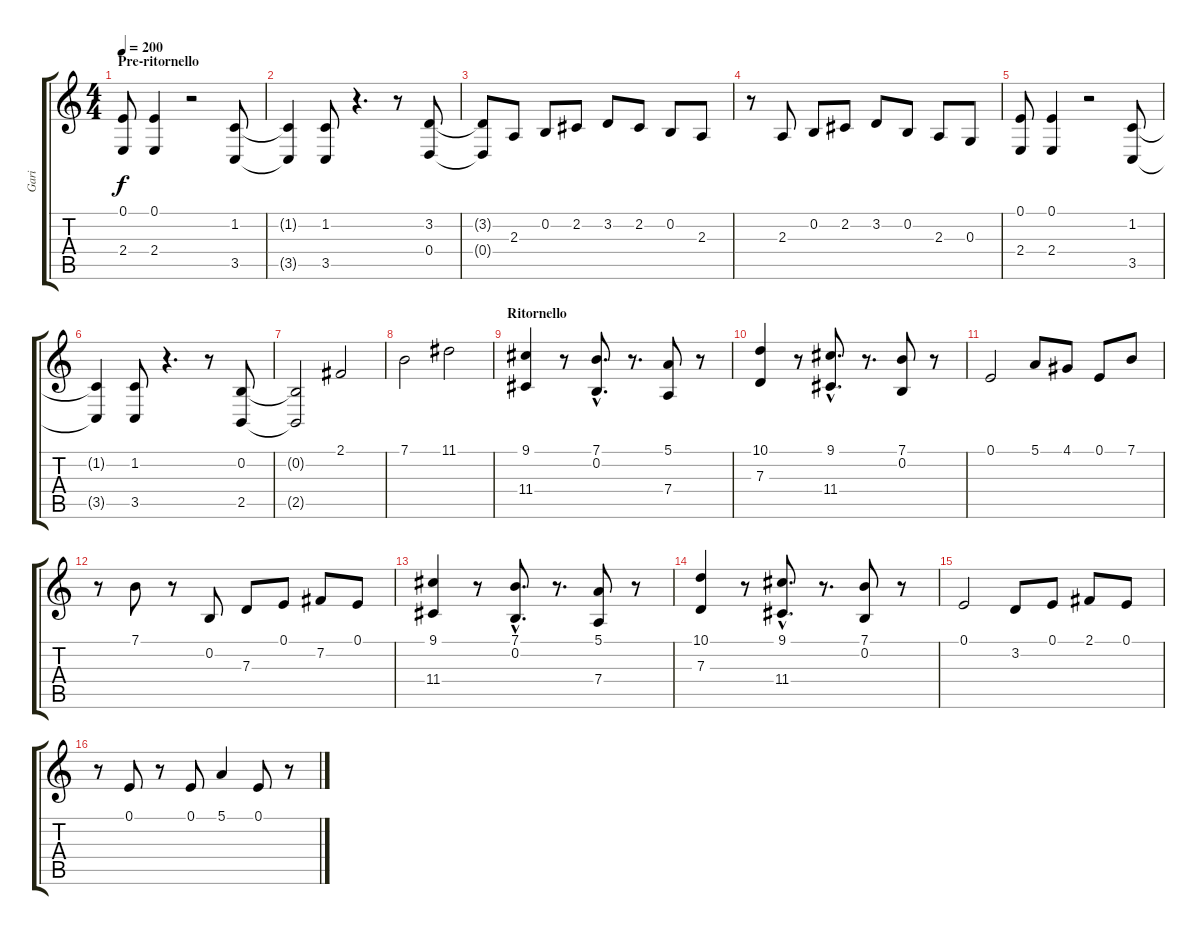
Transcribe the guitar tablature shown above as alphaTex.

\track ("Gari" "Gari") {instrument trombone}
\staff {score tabs}
\tuning (E4 B3 G3 D3 A2 E2) {hide}
\ts (4 4)
\section ("" "Pre-ritornello")
\tempo 200
\clef g2
\ks c
(0.1 2.4).8{dy f} (0.1 2.4).4 r.2 (1.2 3.5).8 |
(1.2{t} 3.5{t}).4 (1.2 3.5).8 r.4{d} r.8 (3.2 0.4).8 |
(3.2{t} 0.4{t}).8 2.3.8 0.2.8 2.2.8 3.2.8 2.2.8 0.2.8 2.3.8 |
r.8 2.3.8 0.2.8 2.2.8 3.2.8 0.2.8 2.3.8 0.3.8 |
(0.1 2.4).8 (0.1 2.4).4 r.2 (1.2 3.5).8 |
(1.2{t} 3.5{t}).4 (1.2 3.5).8 r.4{d} r.8 (0.2 2.5).8 |
(0.2{t} 2.5{t}).2 2.1.2 |
7.1.2 11.1.2 |
\section ("" "Ritornello")
(9.1 11.4).4 r.8 (7.1{hac} 0.2{hac}).8{d} r.8{d} (5.1 7.4).8 r.8 |
(10.1 7.3).4 r.8 (9.1{hac} 11.4{hac}).8{d} r.8{d} (7.1 0.2).8 r.8 |
0.1.2 5.1.8 4.1.8 0.1.8 7.1.8 |
r.8 7.1.8 r.8 0.2.8 7.3.8 0.1.8 7.2.8 0.1.8 |
(9.1 11.4).4 r.8 (7.1{hac} 0.2{hac}).8{d} r.8{d} (5.1 7.4).8 r.8 |
(10.1 7.3).4 r.8 (9.1{hac} 11.4{hac}).8{d} r.8{d} (7.1 0.2).8 r.8 |
0.1.2 3.2.8 0.1.8 2.1.8 0.1.8 |
r.8 0.1.8 r.8 0.1.8 5.1.4 0.1.8 r.8
